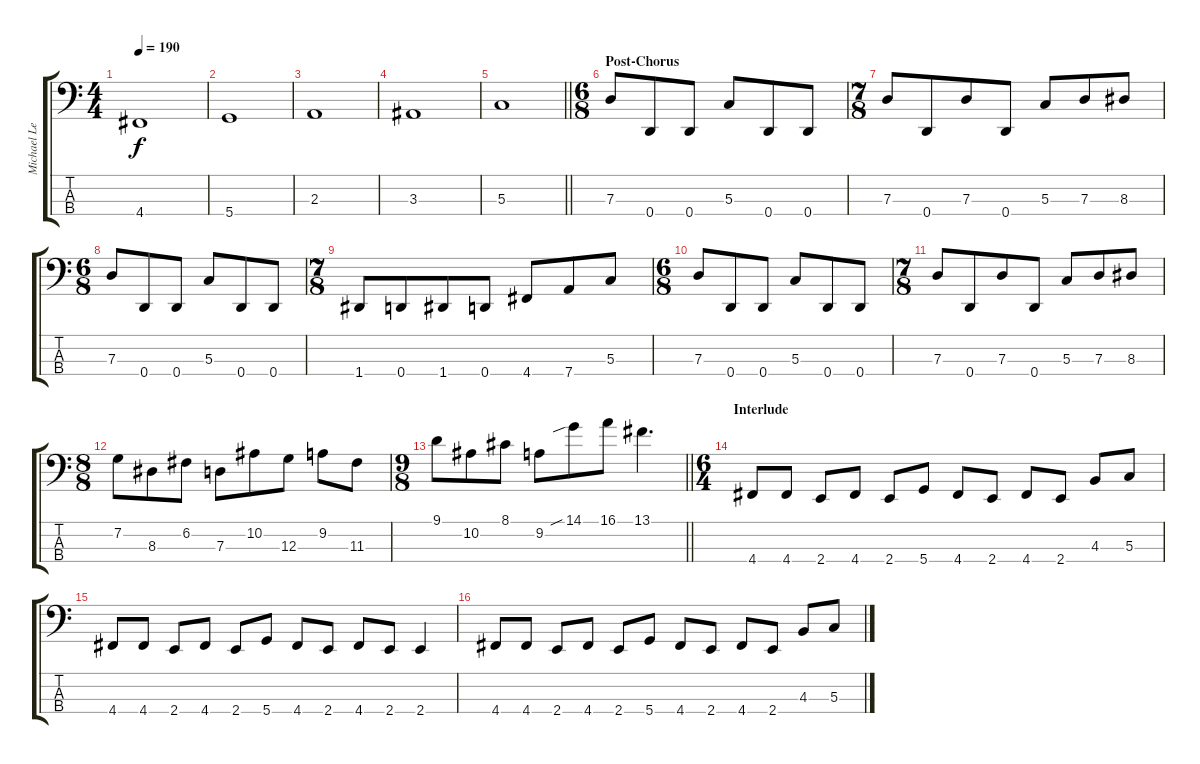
\track ("Michael LePond - Bass Guitar" "Michael Le") {instrument electricbassfinger}
\staff {score tabs}
\tuning (F2 C2 G1 D1) {hide}
\ts (4 4)
\tempo 190
\clef f4
\ks c
4.4.1{dy f} |
5.4.1 |
2.3.1 |
3.3.1 |
\barLineRight lightlight
5.3.1 |
\ts (6 8)
\section ("" "Post-Chorus")
7.3.8 0.4.8 0.4.8 5.3.8 0.4.8 0.4.8 |
\ts (7 8)
7.3.8 0.4.8 7.3.8 0.4.8 5.3.8 7.3.8 8.3.8 |
\ts (6 8)
7.3.8 0.4.8 0.4.8 5.3.8 0.4.8 0.4.8 |
\ts (7 8)
1.4.8 0.4.8 1.4.8 0.4.8 4.4.8 7.4.8 5.3.8 |
\ts (6 8)
7.3.8 0.4.8 0.4.8 5.3.8 0.4.8 0.4.8 |
\ts (7 8)
7.3.8 0.4.8 7.3.8 0.4.8 5.3.8 7.3.8 8.3.8 |
\ts (8 8)
7.2.8 8.3.8 6.2.8 7.3.8 10.2.8 12.3.8 9.2.8 11.3.8 |
\ts (9 8)
\barLineRight lightlight
9.1.8 10.2.8 8.1.8 9.2.8 14.1{sib}.8 16.1.8 13.1.4{d} |
\ts (6 4)
\section ("" "Interlude")
4.4.8 4.4.8 2.4.8 4.4.8 2.4.8 5.4.8 4.4.8 2.4.8 4.4.8 2.4.8 4.3.8 5.3.8 |
4.4.8 4.4.8 2.4.8 4.4.8 2.4.8 5.4.8 4.4.8 2.4.8 4.4.8 2.4.8 2.4.4 |
4.4.8 4.4.8 2.4.8 4.4.8 2.4.8 5.4.8 4.4.8 2.4.8 4.4.8 2.4.8 4.3.8 5.3.8
